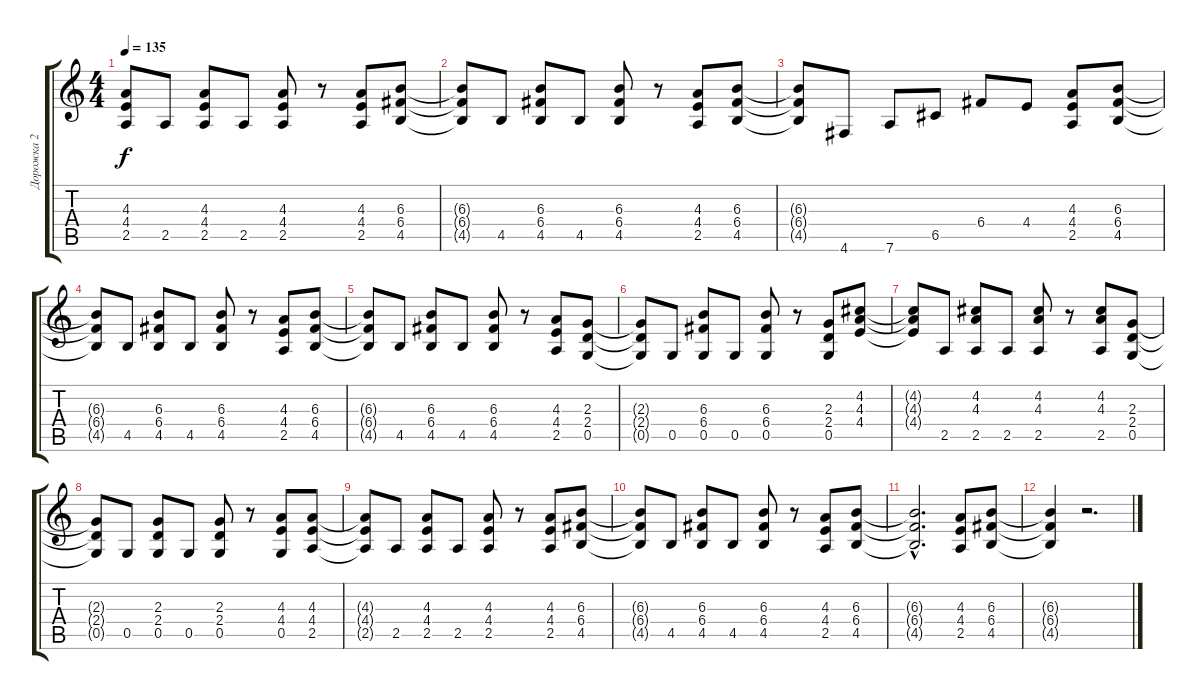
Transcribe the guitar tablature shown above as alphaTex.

\track ("Дорожка 2" "Дорожка 2") {instrument distortionguitar}
\staff {score tabs}
\tuning (D4 A3 F3 C3 G2 D2) {hide}
\ts (4 4)
\tempo 135
\clef g2
\ks c
(4.3{t} 4.4{t} 2.5{t}).8{dy f} 2.5.8 (4.3 4.4 2.5).8 2.5.8 (4.3 4.4 2.5).8 r.8 (4.3 4.4 2.5).8 (6.3 6.4 4.5).8 |
(6.3{t} 6.4{t} 4.5{t}).8 4.5.8 (6.3 6.4 4.5).8 4.5.8 (6.3 6.4 4.5).8 r.8 (4.3 4.4 2.5).8 (6.3 6.4 4.5).8 |
(6.3{t} 6.4{t} 4.5{t}).8 4.6.8 7.6.8 6.5.8 6.4.8 4.4.8 (4.3 4.4 2.5).8 (6.3 6.4 4.5).8 |
(6.3{t} 6.4{t} 4.5{t}).8 4.5.8 (6.3 6.4 4.5).8 4.5.8 (6.3 6.4 4.5).8 r.8 (4.3 4.4 2.5).8 (6.3 6.4 4.5).8 |
(6.3{t} 6.4{t} 4.5{t}).8 4.5.8 (6.3 6.4 4.5).8 4.5.8 (6.3 6.4 4.5).8 r.8 (4.3 4.4 2.5).8 (2.3 2.4 0.5).8 |
(2.3{t} 2.4{t} 0.5{t}).8 0.5.8 (6.3 6.4 0.5).8 0.5.8 (6.3 6.4 0.5).8 r.8 (2.3 2.4 0.5).8 (4.2 4.3 4.4).8 |
(4.2{t} 4.3{t} 4.4{t}).8 2.5.8 (4.2 4.3 2.5).8 2.5.8 (4.2 4.3 2.5).8 r.8 (4.2 4.3 2.5).8 (2.3 2.4 0.5).8 |
(2.3{t} 2.4{t} 0.5{t}).8 0.5.8 (2.3 2.4 0.5).8 0.5.8 (2.3 2.4 0.5).8 r.8 (4.3 4.4 0.5).8 (4.3 4.4 2.5).8 |
(4.3{t} 4.4{t} 2.5{t}).8 2.5.8 (4.3 4.4 2.5).8 2.5.8 (4.3 4.4 2.5).8 r.8 (4.3 4.4 2.5).8 (6.3 6.4 4.5).8 |
(6.3{t} 6.4{t} 4.5{t}).8 4.5.8 (6.3 6.4 4.5).8 4.5.8 (6.3 6.4 4.5).8 r.8 (4.3 4.4 2.5).8 (6.3 6.4 4.5).8 |
(6.3{hac t} 6.4{hac t} 4.5{hac t}).2{d} (4.3 4.4 2.5).8 (6.3 6.4 4.5).8 |
(6.3{t} 6.4{t} 4.5{t}).4 r.2{d}
